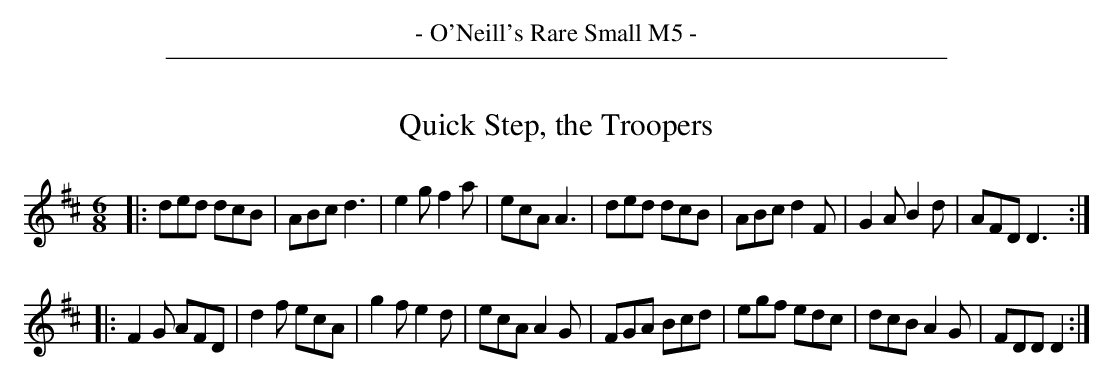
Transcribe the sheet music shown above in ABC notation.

X:1
T: Quick Step, the Troopers
M: 6/8
L: 1/8
K: D
|:\
ded dcB | ABc d3  | e2g f2a | ecA A3 |\
ded dcB | ABc d2F | G2A B2d | AFD D3 :|
|:\
F2G AFD | d2f ecA | g2f e2d | ecA A2G |\
FGA Bcd | egf edc | dcB A2G | FDD D2 :|
